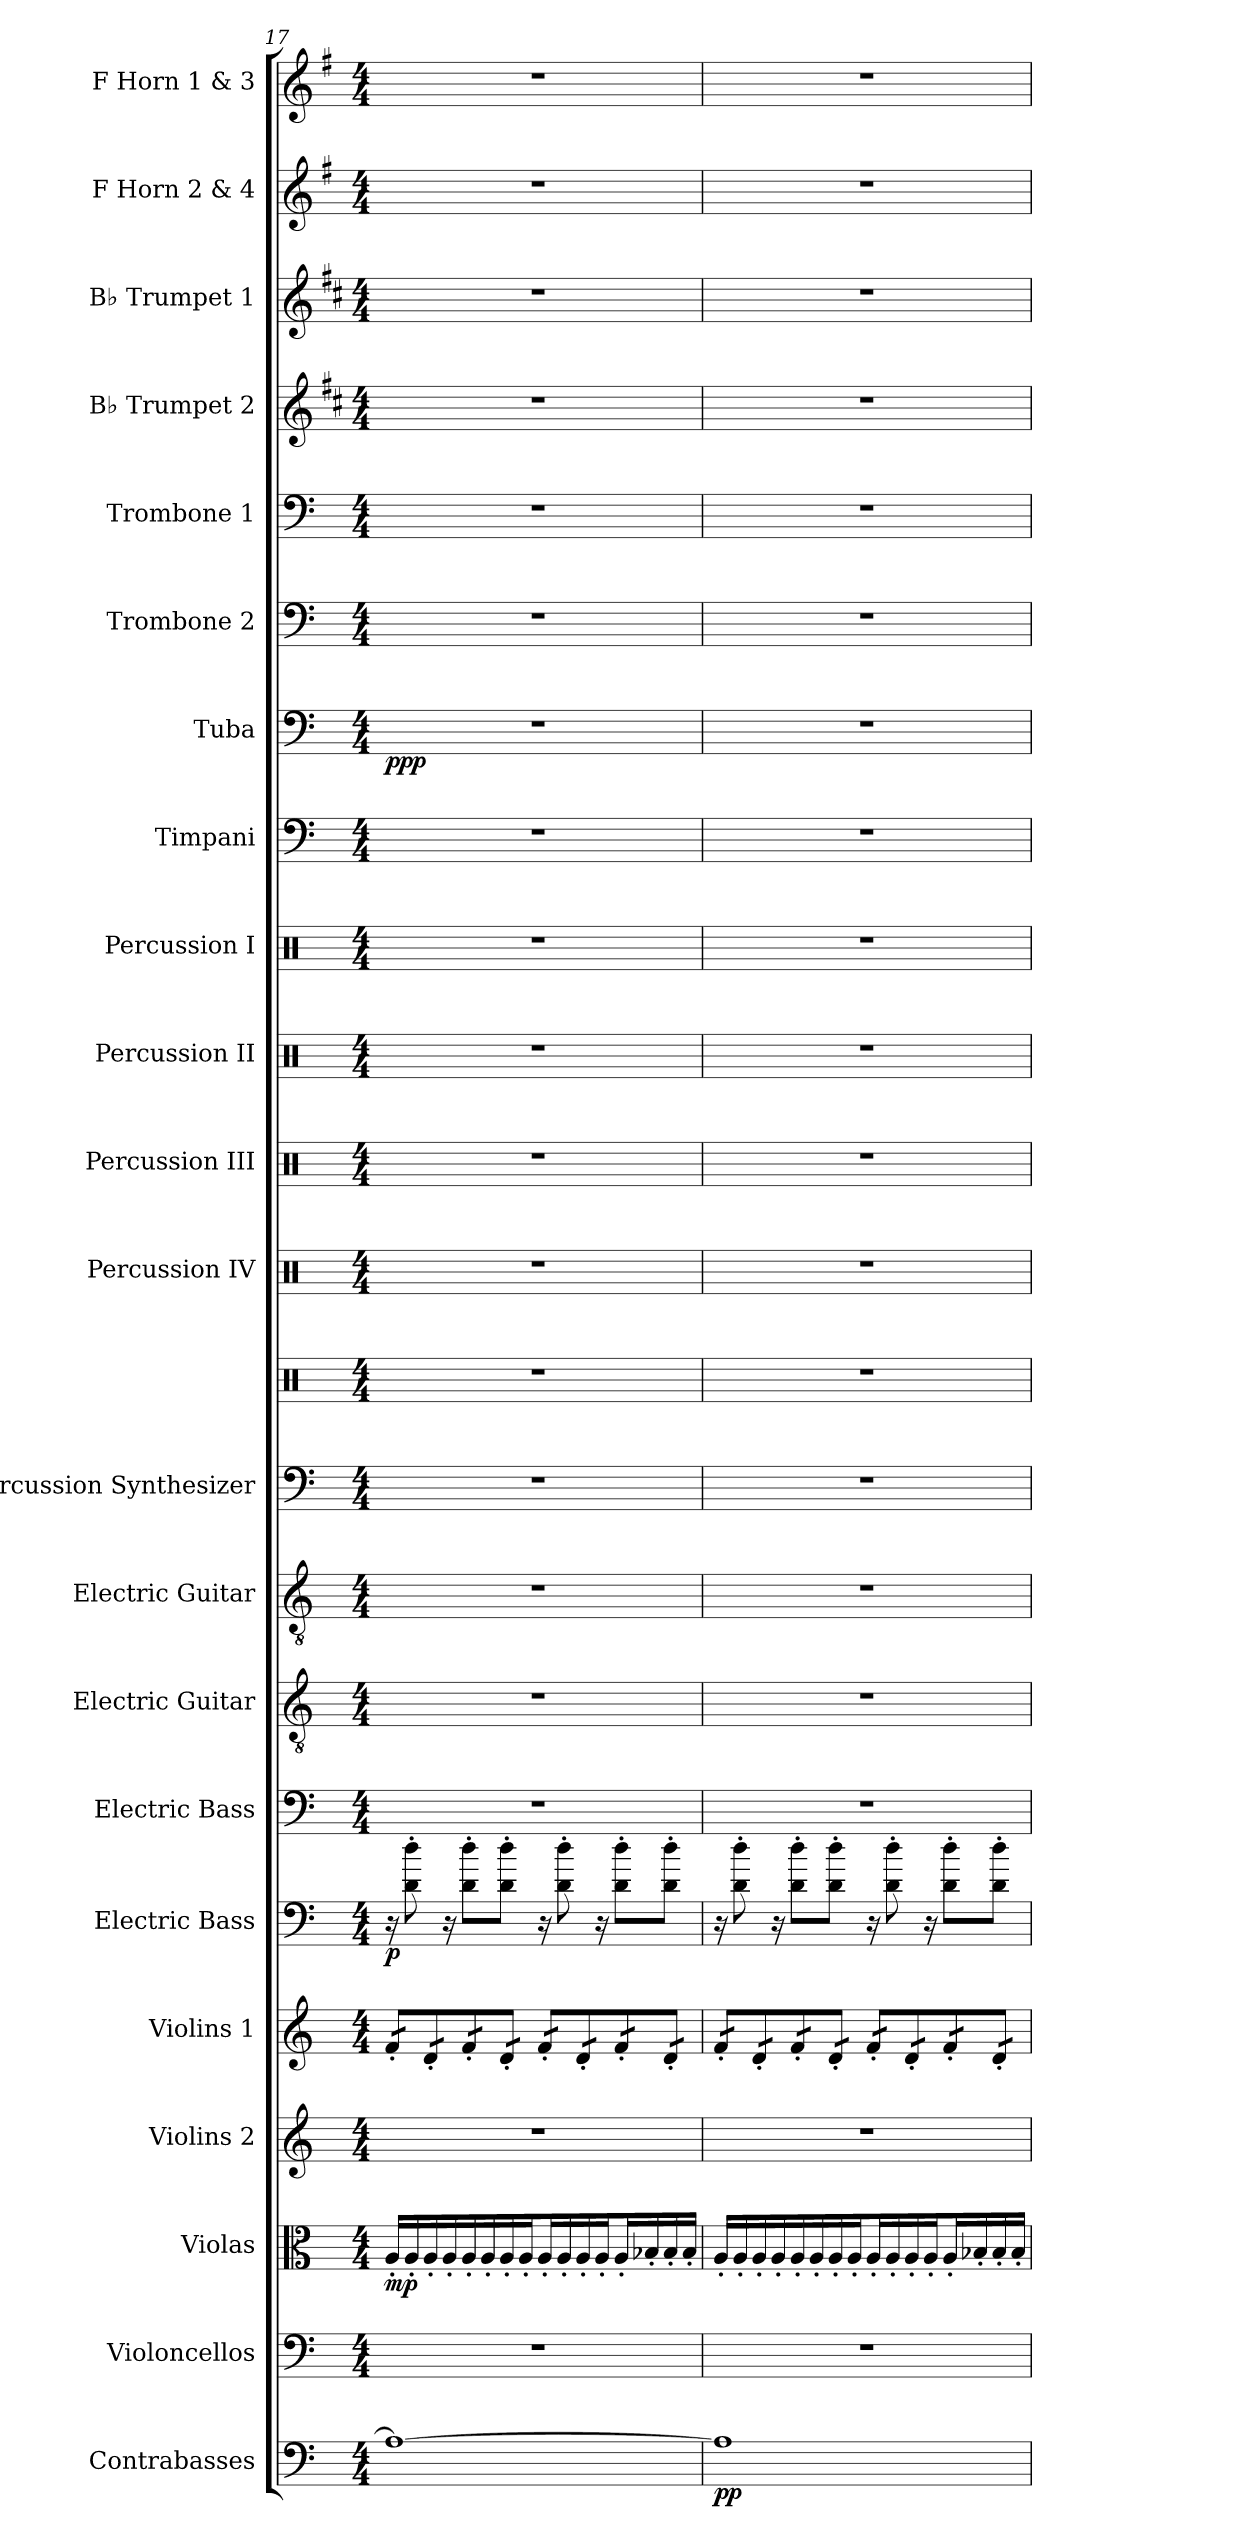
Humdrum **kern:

**kern	**dynam	**kern	**kern	**dynam	**kern	**kern	**kern	**dynam	**kern	**kern	**kern	**kern	**kern	**kern	**kern	**kern	**kern	**kern	**kern	**dynam	**kern	**kern	**kern	**kern	**kern	**kern
*part22	*part22	*part21	*part20	*part20	*part19	*part18	*part17	*part17	*part16	*part15	*part14	*part13	*part13	*part12	*part11	*part10	*part9	*part8	*part7	*part7	*part6	*part5	*part4	*part3	*part2	*part1
*staff23	*staff23	*staff22	*staff21	*staff21	*staff20	*staff19	*staff18	*staff18	*staff17	*staff16	*staff15	*staff14	*staff13	*staff12	*staff11	*staff10	*staff9	*staff8	*staff7	*staff7	*staff6	*staff5	*staff4	*staff3	*staff2	*staff1
*I"Contrabasses	*	*I"Violoncellos	*I"Violas	*	*I"Violins 2	*I"Violins 1	*I"Electric Bass	*	*I"Electric Bass	*I"Electric Guitar	*I"Electric Guitar	*I"Percussion Synthesizer	*	*I"Percussion IV	*I"Percussion III	*I"Percussion II	*I"Percussion I	*I"Timpani	*I"Tuba	*	*I"Trombone 2	*I"Trombone 1	*I"B♭ Trumpet 2	*I"B♭ Trumpet 1	*I"F Horn 2 &amp; 4	*I"F Horn 1 &amp; 3
*I'Cbs.	*	*I'Vcs.	*I'Vlas.	*	*I'Vlns. 2	*I'Vlns. 1	*I'El. B.	*	*I'El. B.	*I'El. Guit.	*I'El. Guit.	*I'Perc. Syn.	*	*I'Perc. IV	*I'Perc. III	*I'Perc. II	*I'Perc. I	*I'Timp.	*I'Tba.	*	*I'Tbn. 2	*I'Tbn. 1	*I'B♭ Tpt. 2	*I'B♭ Tpt. 1	*I'F Hn. 2 4	*I'F Hn. 1 3
*clefF4	*	*clefF4	*clefC3	*	*clefG2	*clefG2	*clefF4	*	*clefF4	*clefGv2	*clefGv2	*clefF4	*clefX	*clefX	*clefX	*clefX	*clefX	*clefF4	*clefF4	*	*clefF4	*clefF4	*clefG2	*clefG2	*clefG2	*clefG2
*ITrd7c12	*	*	*	*	*	*	*ITrd7c12	*	*ITrd7c12	*	*	*	*	*	*	*	*	*	*	*	*	*	*ITrd1c2	*ITrd1c2	*ITrd4c7	*ITrd4c7
*k[]	*	*k[]	*k[]	*	*k[]	*k[]	*k[]	*	*k[]	*k[]	*k[]	*k[]	*k[]	*k[]	*k[]	*k[]	*k[]	*k[]	*k[]	*	*k[]	*k[]	*k[]	*k[]	*k[]	*k[]
*M4/4	*	*M4/4	*M4/4	*	*M4/4	*M4/4	*M4/4	*	*M4/4	*M4/4	*M4/4	*M4/4	*M4/4	*M4/4	*M4/4	*M4/4	*M4/4	*M4/4	*M4/4	*	*M4/4	*M4/4	*M4/4	*M4/4	*M4/4	*M4/4
=17	=17	=17	=17	=17	=17	=17	=17	=17	=17	=17	=17	=17	=17	=17	=17	=17	=17	=17	=17	=17	=17	=17	=17	=17	=17	=17
!	!	!	!	!LO:DY:b	!	!	!	!LO:DY:b	!	!	!	!	!	!	!	!	!	!	!	!LO:DY:b	!	!	!	!	!	!
*	*	*	*tremolo	*	*	*	*	*	*	*	*	*	*	*	*	*	*	*	*	*	*	*	*	*	*	*
*	*	*	*	*	*	*tremolo	*	*	*	*	*	*	*	*	*	*	*	*	*	*	*	*	*	*	*	*
1AA_	.	1r	16A'/LL	mp	1r	16f'/LL	16r	p	1r	1r	1r	1r	1r	1r	1r	1r	1r	1r	1r	ppp	1r	1r	1r	1r	1r	1r
.	.	.	16A'/	.	.	16f'/	8D\' 8d\'	.	.	.	.	.	.	.	.	.	.	.	.	.	.	.	.	.	.	.
.	.	.	16A'/	.	.	16d'/	.	.	.	.	.	.	.	.	.	.	.	.	.	.	.	.	.	.	.	.
.	.	.	16A'/	.	.	16d'/	16r	.	.	.	.	.	.	.	.	.	.	.	.	.	.	.	.	.	.	.
.	.	.	16A'/	.	.	16f'/	8D\' 8d\'L	.	.	.	.	.	.	.	.	.	.	.	.	.	.	.	.	.	.	.
.	.	.	16A'/	.	.	16f'/	.	.	.	.	.	.	.	.	.	.	.	.	.	.	.	.	.	.	.	.
.	.	.	16A'/	.	.	16d'/	8D\' 8d\'J	.	.	.	.	.	.	.	.	.	.	.	.	.	.	.	.	.	.	.
.	.	.	16A'/JJ	.	.	16d'/JJ	.	.	.	.	.	.	.	.	.	.	.	.	.	.	.	.	.	.	.	.
.	.	.	16A'/LL	.	.	16f'/LL	16r	.	.	.	.	.	.	.	.	.	.	.	.	.	.	.	.	.	.	.
.	.	.	16A'/	.	.	16f'/	8D\' 8d\'	.	.	.	.	.	.	.	.	.	.	.	.	.	.	.	.	.	.	.
.	.	.	16A'/	.	.	16d'/	.	.	.	.	.	.	.	.	.	.	.	.	.	.	.	.	.	.	.	.
.	.	.	16A'/JJ	.	.	16d'/	16r	.	.	.	.	.	.	.	.	.	.	.	.	.	.	.	.	.	.	.
*	*	*	*Xtremolo	*	*	*	*	*	*	*	*	*	*	*	*	*	*	*	*	*	*	*	*	*	*	*
.	.	.	16A'/LL	.	.	16f'/	8D\' 8d\'L	.	.	.	.	.	.	.	.	.	.	.	.	.	.	.	.	.	.	.
.	.	.	16B-X'/J	.	.	16f'/	.	.	.	.	.	.	.	.	.	.	.	.	.	.	.	.	.	.	.	.
*	*	*	*tremolo	*	*	*	*	*	*	*	*	*	*	*	*	*	*	*	*	*	*	*	*	*	*	*
.	.	.	16B-'/	.	.	16d'/	8D\' 8d\'J	.	.	.	.	.	.	.	.	.	.	.	.	.	.	.	.	.	.	.
.	.	.	16B-'/JJ	.	.	16d'/JJ	.	.	.	.	.	.	.	.	.	.	.	.	.	.	.	.	.	.	.	.
=18	=18	=18	=18	=18	=18	=18	=18	=18	=18	=18	=18	=18	=18	=18	=18	=18	=18	=18	=18	=18	=18	=18	=18	=18	=18	=18
!	!LO:DY:b	!	!	!	!	!	!	!	!	!	!	!	!	!	!	!	!	!	!	!	!	!	!	!	!	!
1AA]	pp	1r	16A'/LL	.	1r	16f'/LL	16r	.	1r	1r	1r	1r	1r	1r	1r	1r	1r	1r	1r	.	1r	1r	1r	1r	1r	1r
.	.	.	16A'/	.	.	16f'/	8D\' 8d\'	.	.	.	.	.	.	.	.	.	.	.	.	.	.	.	.	.	.	.
.	.	.	16A'/	.	.	16d'/	.	.	.	.	.	.	.	.	.	.	.	.	.	.	.	.	.	.	.	.
.	.	.	16A'/	.	.	16d'/	16r	.	.	.	.	.	.	.	.	.	.	.	.	.	.	.	.	.	.	.
.	.	.	16A'/	.	.	16f'/	8D\' 8d\'L	.	.	.	.	.	.	.	.	.	.	.	.	.	.	.	.	.	.	.
.	.	.	16A'/	.	.	16f'/	.	.	.	.	.	.	.	.	.	.	.	.	.	.	.	.	.	.	.	.
.	.	.	16A'/	.	.	16d'/	8D\' 8d\'J	.	.	.	.	.	.	.	.	.	.	.	.	.	.	.	.	.	.	.
.	.	.	16A'/JJ	.	.	16d'/JJ	.	.	.	.	.	.	.	.	.	.	.	.	.	.	.	.	.	.	.	.
.	.	.	16A'/LL	.	.	16f'/LL	16r	.	.	.	.	.	.	.	.	.	.	.	.	.	.	.	.	.	.	.
.	.	.	16A'/	.	.	16f'/	8D\' 8d\'	.	.	.	.	.	.	.	.	.	.	.	.	.	.	.	.	.	.	.
.	.	.	16A'/	.	.	16d'/	.	.	.	.	.	.	.	.	.	.	.	.	.	.	.	.	.	.	.	.
.	.	.	16A'/JJ	.	.	16d'/	16r	.	.	.	.	.	.	.	.	.	.	.	.	.	.	.	.	.	.	.
*	*	*	*Xtremolo	*	*	*	*	*	*	*	*	*	*	*	*	*	*	*	*	*	*	*	*	*	*	*
.	.	.	16A'/LL	.	.	16f'/	8D\' 8d\'L	.	.	.	.	.	.	.	.	.	.	.	.	.	.	.	.	.	.	.
.	.	.	16B-X'/J	.	.	16f'/	.	.	.	.	.	.	.	.	.	.	.	.	.	.	.	.	.	.	.	.
*	*	*	*tremolo	*	*	*	*	*	*	*	*	*	*	*	*	*	*	*	*	*	*	*	*	*	*	*
.	.	.	16B-'/	.	.	16d'/	8D\' 8d\'J	.	.	.	.	.	.	.	.	.	.	.	.	.	.	.	.	.	.	.
.	.	.	16B-'/JJ	.	.	16d'/JJ	.	.	.	.	.	.	.	.	.	.	.	.	.	.	.	.	.	.	.	.
*	*	*	*	*	*	*Xtremolo	*	*	*	*	*	*	*	*	*	*	*	*	*	*	*	*	*	*	*	*
*	*	*	*Xtremolo	*	*	*	*	*	*	*	*	*	*	*	*	*	*	*	*	*	*	*	*	*	*	*
=	=	=	=	=	=	=	=	=	=	=	=	=	=	=	=	=	=	=	=	=	=	=	=	=	=	=
*-	*-	*-	*-	*-	*-	*-	*-	*-	*-	*-	*-	*-	*-	*-	*-	*-	*-	*-	*-	*-	*-	*-	*-	*-	*-	*-
